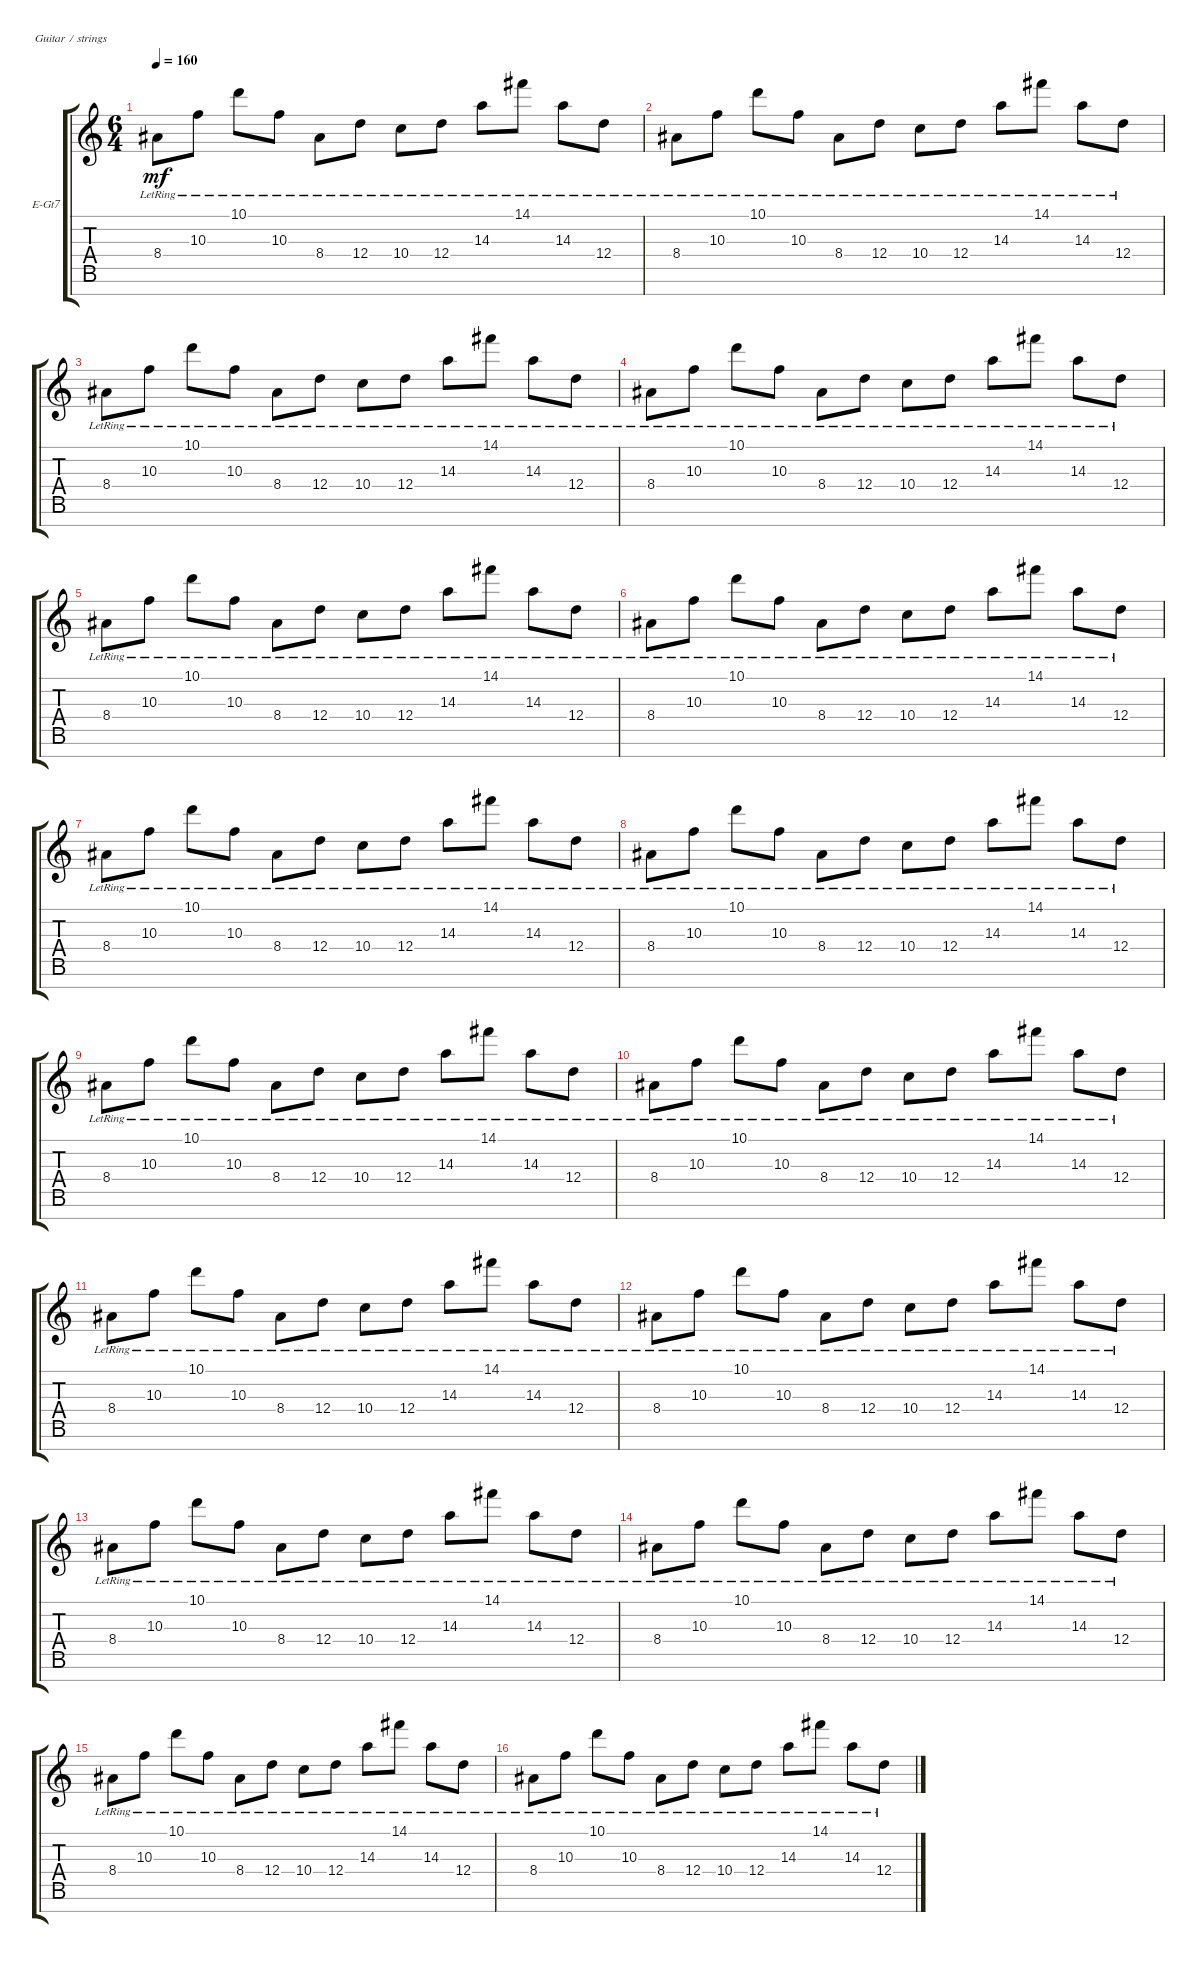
\defaultSystemsLayout 4
\bracketExtendMode groupsimilarinstruments
\firstSystemTrackNameOrientation horizontal
\otherSystemsTrackNameOrientation horizontal
\track ("Electric Guitar" "E-Gt7") {instrument electricguitarclean}
\staff {score tabs}
\tuning (E4 B3 G3 D3 A2 E2 B1)
\ts (6 4)
\tempo 160
\clef g2
\ks c
8.4{lr}.8{dy mf} 10.3{lr}.8 10.1{lr}.8 10.3{lr}.8 8.4{lr}.8 12.4{lr}.8 10.4{lr}.8 12.4{lr}.8 14.3{lr}.8 14.1{lr}.8 14.3{lr}.8 12.4{lr}.8 |
8.4{lr}.8 10.3{lr}.8 10.1{lr}.8 10.3{lr}.8 8.4{lr}.8 12.4{lr}.8 10.4{lr}.8 12.4{lr}.8 14.3{lr}.8 14.1{lr}.8 14.3{lr}.8 12.4{lr}.8 |
8.4{lr}.8 10.3{lr}.8 10.1{lr}.8 10.3{lr}.8 8.4{lr}.8 12.4{lr}.8 10.4{lr}.8 12.4{lr}.8 14.3{lr}.8 14.1{lr}.8 14.3{lr}.8 12.4{lr}.8 |
8.4{lr}.8 10.3{lr}.8 10.1{lr}.8 10.3{lr}.8 8.4{lr}.8 12.4{lr}.8 10.4{lr}.8 12.4{lr}.8 14.3{lr}.8 14.1{lr}.8 14.3{lr}.8 12.4{lr}.8 |
8.4{lr}.8 10.3{lr}.8 10.1{lr}.8 10.3{lr}.8 8.4{lr}.8 12.4{lr}.8 10.4{lr}.8 12.4{lr}.8 14.3{lr}.8 14.1{lr}.8 14.3{lr}.8 12.4{lr}.8 |
8.4{lr}.8 10.3{lr}.8 10.1{lr}.8 10.3{lr}.8 8.4{lr}.8 12.4{lr}.8 10.4{lr}.8 12.4{lr}.8 14.3{lr}.8 14.1{lr}.8 14.3{lr}.8 12.4{lr}.8 |
8.4{lr}.8 10.3{lr}.8 10.1{lr}.8 10.3{lr}.8 8.4{lr}.8 12.4{lr}.8 10.4{lr}.8 12.4{lr}.8 14.3{lr}.8 14.1{lr}.8 14.3{lr}.8 12.4{lr}.8 |
8.4{lr}.8 10.3{lr}.8 10.1{lr}.8 10.3{lr}.8 8.4{lr}.8 12.4{lr}.8 10.4{lr}.8 12.4{lr}.8 14.3{lr}.8 14.1{lr}.8 14.3{lr}.8 12.4{lr}.8 |
8.4{lr}.8 10.3{lr}.8 10.1{lr}.8 10.3{lr}.8 8.4{lr}.8 12.4{lr}.8 10.4{lr}.8 12.4{lr}.8 14.3{lr}.8 14.1{lr}.8 14.3{lr}.8 12.4{lr}.8 |
8.4{lr}.8 10.3{lr}.8 10.1{lr}.8 10.3{lr}.8 8.4{lr}.8 12.4{lr}.8 10.4{lr}.8 12.4{lr}.8 14.3{lr}.8 14.1{lr}.8 14.3{lr}.8 12.4{lr}.8 |
8.4{lr}.8 10.3{lr}.8 10.1{lr}.8 10.3{lr}.8 8.4{lr}.8 12.4{lr}.8 10.4{lr}.8 12.4{lr}.8 14.3{lr}.8 14.1{lr}.8 14.3{lr}.8 12.4{lr}.8 |
8.4{lr}.8 10.3{lr}.8 10.1{lr}.8 10.3{lr}.8 8.4{lr}.8 12.4{lr}.8 10.4{lr}.8 12.4{lr}.8 14.3{lr}.8 14.1{lr}.8 14.3{lr}.8 12.4{lr}.8 |
8.4{lr}.8 10.3{lr}.8 10.1{lr}.8 10.3{lr}.8 8.4{lr}.8 12.4{lr}.8 10.4{lr}.8 12.4{lr}.8 14.3{lr}.8 14.1{lr}.8 14.3{lr}.8 12.4{lr}.8 |
8.4{lr}.8 10.3{lr}.8 10.1{lr}.8 10.3{lr}.8 8.4{lr}.8 12.4{lr}.8 10.4{lr}.8 12.4{lr}.8 14.3{lr}.8 14.1{lr}.8 14.3{lr}.8 12.4{lr}.8 |
8.4{lr}.8 10.3{lr}.8 10.1{lr}.8 10.3{lr}.8 8.4{lr}.8 12.4{lr}.8 10.4{lr}.8 12.4{lr}.8 14.3{lr}.8 14.1{lr}.8 14.3{lr}.8 12.4{lr}.8 |
8.4{lr}.8 10.3{lr}.8 10.1{lr}.8 10.3{lr}.8 8.4{lr}.8 12.4{lr}.8 10.4{lr}.8 12.4{lr}.8 14.3{lr}.8 14.1{lr}.8 14.3{lr}.8 12.4{lr}.8
